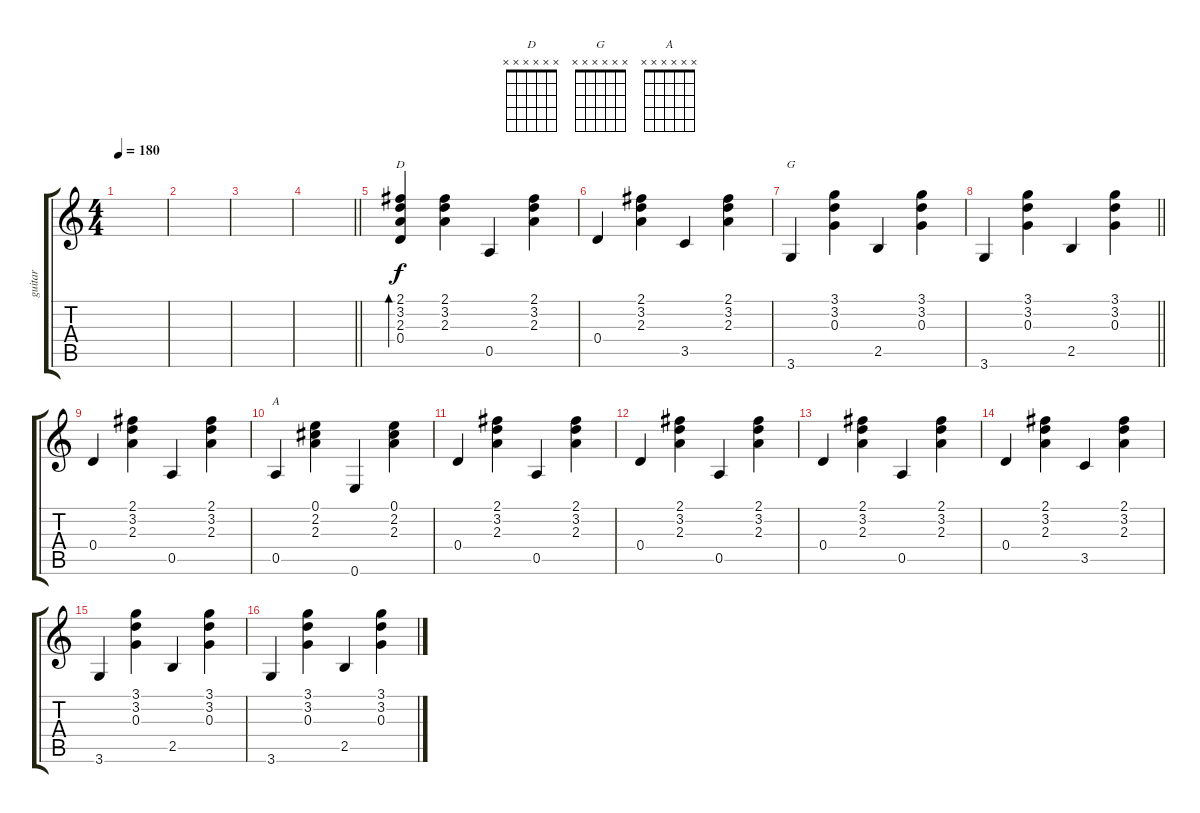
\track ("guitar" "guitar") {instrument acousticguitarsteel}
\staff {score tabs}
\tuning (E4 B3 G3 D3 A2 E2) {hide}
\chord ("D" x x x x x x)
\chord ("G" x x x x x x)
\chord ("A" x x x x x x)
\ts (4 4)
\tempo 180
\clef g2
\ks c
|
|
|
\barLineRight lightlight
|
(2.1 3.2 2.3 0.4).4{bd 60 ch "D"} (2.1 3.2 2.3).4 0.5.4 (2.1 3.2 2.3).4 |
0.4.4 (2.1 3.2 2.3).4 3.5.4 (2.1 3.2 2.3).4 |
3.6.4{ch "G"} (3.1 3.2 0.3).4 2.5.4 (3.1 3.2 0.3).4 |
\barLineRight lightlight
3.6.4 (3.1 3.2 0.3).4 2.5.4 (3.1 3.2 0.3).4 |
0.4.4 (2.1 3.2 2.3).4 0.5.4 (2.1 3.2 2.3).4 |
0.5.4{ch "A"} (0.1 2.2 2.3).4 0.6.4 (0.1 2.2 2.3).4 |
0.4.4 (2.1 3.2 2.3).4 0.5.4 (2.1 3.2 2.3).4 |
0.4.4 (2.1 3.2 2.3).4 0.5.4 (2.1 3.2 2.3).4 |
0.4.4 (2.1 3.2 2.3).4 0.5.4 (2.1 3.2 2.3).4 |
0.4.4 (2.1 3.2 2.3).4 3.5.4 (2.1 3.2 2.3).4 |
3.6.4 (3.1 3.2 0.3).4 2.5.4 (3.1 3.2 0.3).4 |
3.6.4 (3.1 3.2 0.3).4 2.5.4 (3.1 3.2 0.3).4
